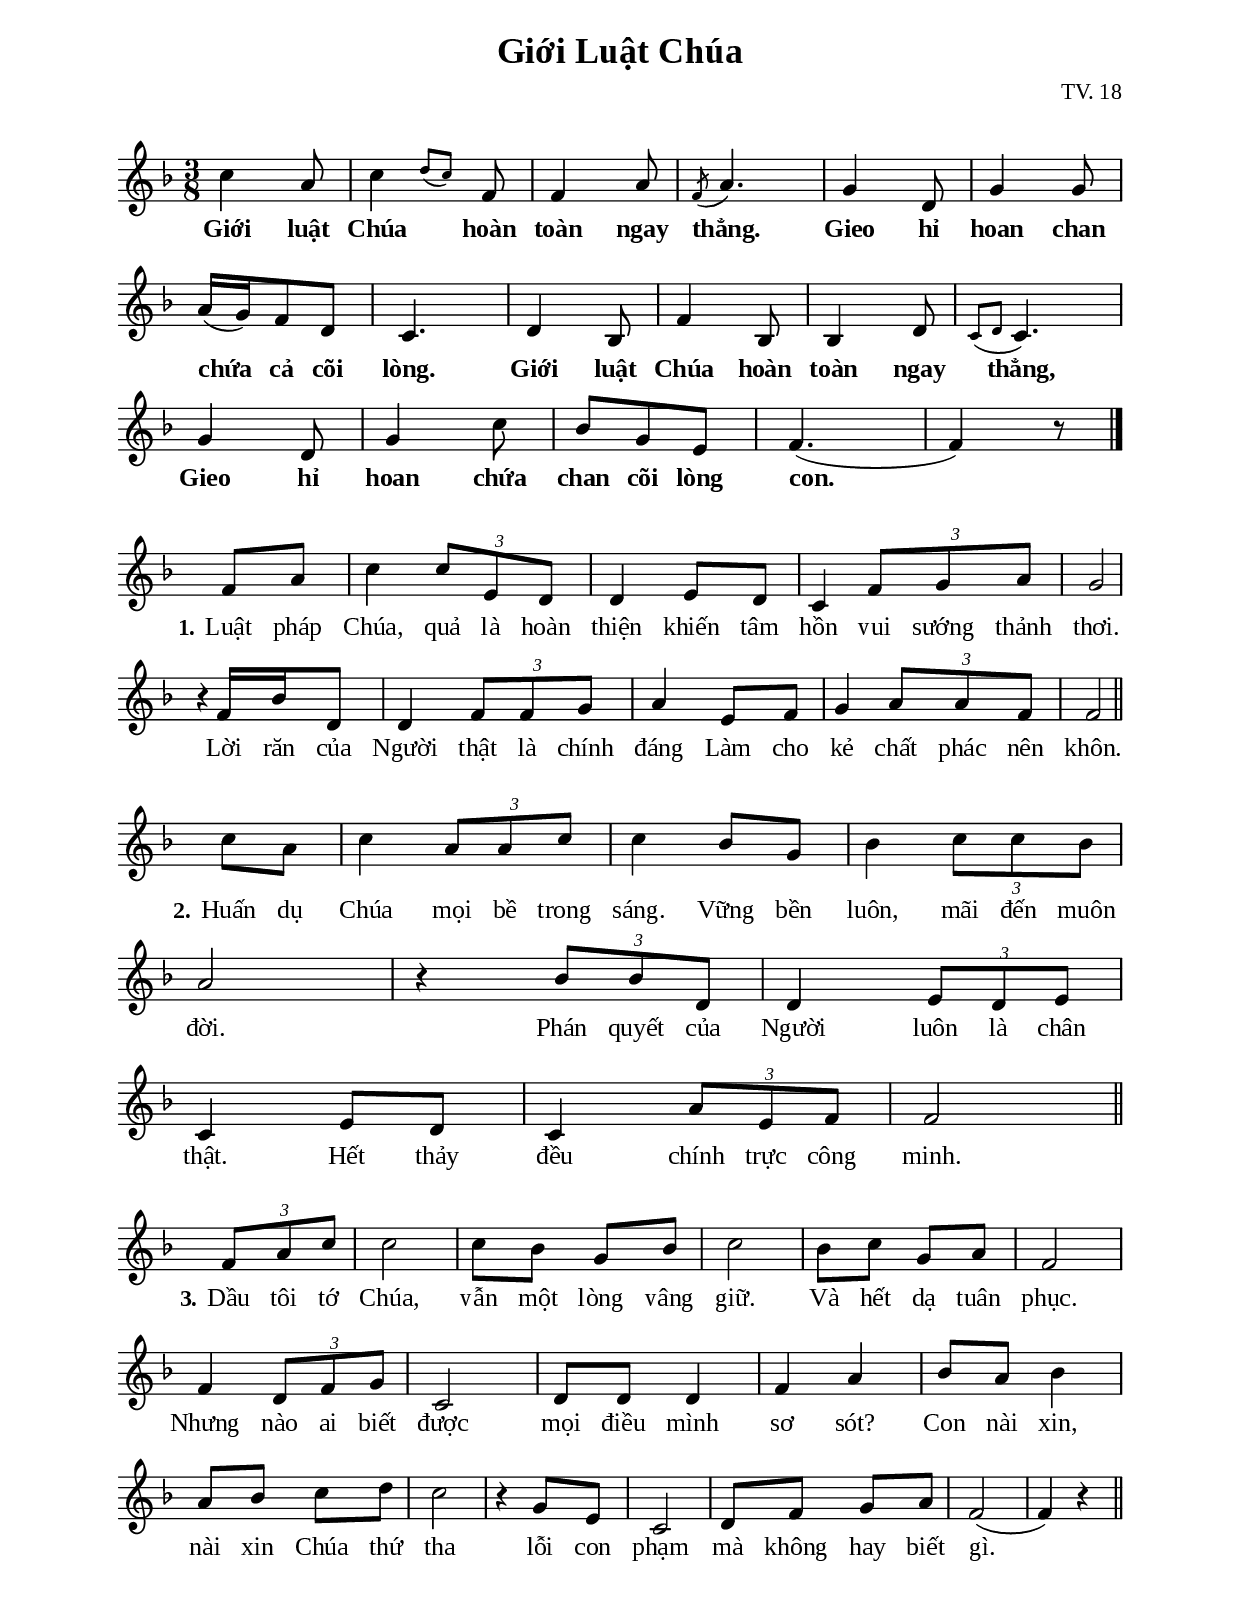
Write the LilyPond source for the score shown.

% Cài đặt chung
\version "2.20.0"
\include "english.ly"

\header {
  title = "Giới Luật Chúa"
  composer = "TV. 18"
  arranger = " "
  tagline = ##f
}

global = {
  \key f \major
  \time 3/8
}

\paper {
  #(set-paper-size "a4")
  top-margin = 20\mm
  bottom-margin = 15\mm
  left-margin = 20\mm
  right-margin = 20\mm
  indent = #0
  #(define fonts
	 (make-pango-font-tree "Liberation Serif"
	 		       "Liberation Serif"
			       "Liberation Serif"
			       (/ 20 20)))
}

% Nhạc điệp khúc
nhacDiepKhuc = \relative c'' {
  \override Lyrics.LyricSpace.minimum-distance = #1.7
  \override Score.BarNumber.break-visibility = ##(#f #f #f)
  c4 a8 |
  \afterGrace c4 {(d8 c)} f, |
  f4 a8 |
  \acciaccatura f8 a4. |
  g4 d8 |
  g4 g8 |
  a16 (g) f8 d |
  c4. |
  d4 bf8 |
  f'4 bf,8 |
  bf4 d8 |
  \acciaccatura {c8 d} c4. |
  g'4 d8 |
  g4 c8 |
  bf g e |
  f4. ( |
  f4) r8 \bar "|."
}

% Nhạc phiên khúc
nhacPhienKhucMot = \relative c' {
  \override Lyrics.LyricSpace.minimum-distance = #2.0
  \override Score.BarNumber.break-visibility = ##(#f #f #f)
  \partial 4 f8 a |
  c4 \tuplet 3/2 { c8 e, d } |
  d4 e8 d |
  c4 \tuplet 3/2 { f8 g a } |
  g2 |
  r4 f16 bf d,8 |
  d4 \tuplet 3/2 { f8 f g } |
  a4 e8 f |
  g4 \tuplet 3/2 { a8 a f } |
  f2 \bar "||"
}

nhacPhienKhucHai = \relative c'' {
  \override Lyrics.LyricSpace.minimum-distance = #2.0
  \override Score.BarNumber.break-visibility = ##(#f #f #f)
  \partial 4 c8 a |
  c4 \tuplet 3/2 { a8 a c } |
  c4 bf8 g |
  bf4 \tuplet 3/2 { c8 c bf } |
  a2 |
  r4 \tuplet 3/2 { bf8 bf d, } |
  d4 \tuplet 3/2 { e8 d e } |
  c4 e8 d |
  c4 \tuplet 3/2 { a'8 e f } |
  f2 \bar "||"
}

nhacPhienKhucBa = \relative c' {
  \override Lyrics.LyricSpace.minimum-distance = #2.0
  \override Score.BarNumber.break-visibility = ##(#f #f #f)
  \partial 4 \tuplet 3/2 { f8 a c } |
  c2 |
  c8 bf g bf |
  c2 |
  bf8 c g a |
  f2 |
  f4 \tuplet 3/2 { d8 f g } |
  c,2 |
  d8 d d4 |
  f4 a |
  bf8 a bf4 |
  a8 bf c d |
  c2 |
  r4 g8 e |
  c2 |
  d8 f g a |
  f2 ( |
  f4) r \bar "||"
}

% Lời điệp khúc
loiDiepKhuc = \lyricmode {
  \override Lyrics.LyricText.font-series = #'bold
  Giới luật Chúa hoàn toàn ngay thẳng.
  Gieo hỉ hoan chan chứa cả cõi lòng.
  Giới luật Chúa hoàn toàn ngay thẳng,
  Gieo hỉ hoan chứa chan cõi lòng con.
}

% Lời phiên khúc
loiPhienKhucMot = \lyricmode {
  \set stanza = #"1."
  Luật pháp Chúa, quả là hoàn thiện
  khiến tâm hồn vui sướng thảnh thơi.
  Lời răn của Người thật là chính đáng
  Làm cho kẻ chất phác nên khôn.
}

loiPhienKhucHai = \lyricmode {
  \set stanza = #"2."
  Huấn dụ Chúa mọi bề trong sáng.
  Vững bền luôn, mãi đến muôn đời.
  Phán quyết của Người luôn là chân thật.
  Hết thảy đều chính trực công minh.
}

loiPhienKhucBa = \lyricmode {
  \set stanza = #"3."
  Dầu tôi tớ Chúa, vẫn một lòng vâng giữ.
  Và hết dạ tuân phục.
  Nhưng nào ai biết được mọi điều mình sơ sót?
  Con nài xin, nài xin Chúa thứ tha
  lỗi con phạm mà không hay biết gì.
}


% Dàn trang
\score {
  \new ChoirStaff <<
    \new Staff = chorus <<
      \new Voice = "sopranos" {
        \global \stemNeutral \nhacDiepKhuc
      }
    >>
    \new Lyrics = basses
    \context Lyrics = basses 
      %\with \override LyricText.font-shape = #'bold
      \lyricsto sopranos \loiDiepKhuc
  >>
}

\score {
  \new ChoirStaff <<
    \new Staff = verses <<
      \override Staff.TimeSignature.transparent = ##t
      \new Voice = "verse" {
        \key f \major \time 2/4 \stemNeutral \nhacPhienKhucMot
      }
    >>
    \new Lyrics \lyricsto verse \loiPhienKhucMot
  >>
}

\score {
  \new ChoirStaff <<
    \new Staff = verses <<
      \override Staff.TimeSignature.transparent = ##t
      \new Voice = "verse" {
        \key f \major \time 2/4 \stemNeutral \nhacPhienKhucHai
      }
    >>
    \new Lyrics \lyricsto verse \loiPhienKhucHai
  >>
}

\score {
  \new ChoirStaff <<
    \new Staff = verses <<
      \override Staff.TimeSignature.transparent = ##t
      \new Voice = "verse" {
        \key f \major \time 2/4 \stemNeutral \nhacPhienKhucBa
      }
    >>
    \new Lyrics \lyricsto verse \loiPhienKhucBa
  >>
}
